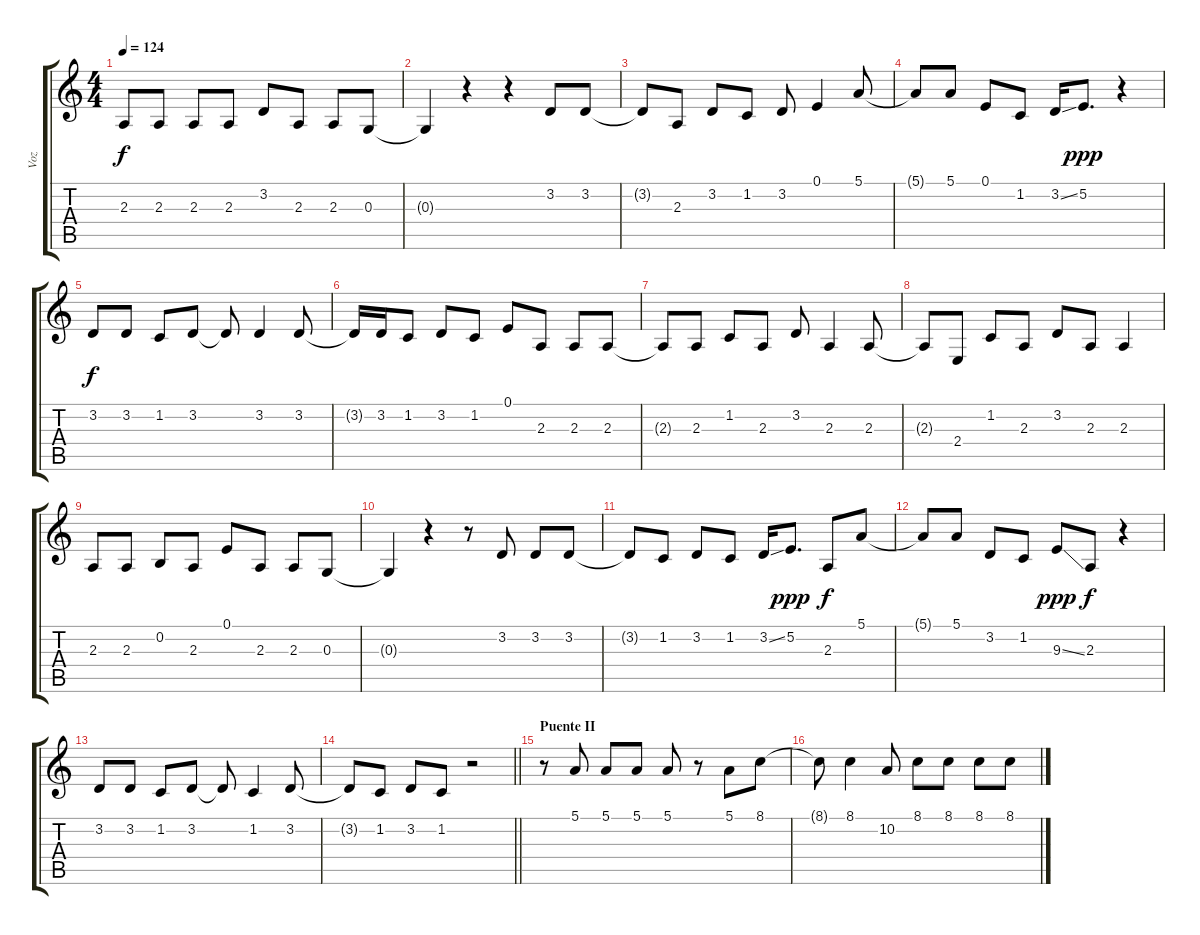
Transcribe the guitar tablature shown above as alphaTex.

\track ("Voz" "Voz") {instrument stringensemble1}
\staff {score tabs}
\tuning (E4 B3 G3 D3 A2 E2) {hide}
\ts (4 4)
\tempo 124
\clef g2
\ks c
2.3{t}.8{dy f} 2.3.8 2.3.8 2.3.8 3.2.8 2.3.8 2.3.8 0.3.8 |
0.3{t}.4 r.4 r.4 3.2.8 3.2.8 |
3.2{t}.8 2.3.8 3.2.8 1.2.8 3.2.8 0.1.4 5.1.8 |
5.1{t}.8 5.1.8 0.1.8 1.2.8 3.2{ss}.16 5.2.8{d dy ppp} r.4 |
3.2.8{dy f} 3.2.8 1.2.8 3.2.8 3.2{t}.8 3.2.4 3.2.8 |
3.2{t}.16 3.2.16 1.2.8 3.2.8 1.2.8 0.1.8 2.3.8 2.3.8 2.3.8 |
2.3{t}.8 2.3.8 1.2.8 2.3.8 3.2.8 2.3.4 2.3.8 |
2.3{t}.8 2.4.8 1.2.8 2.3.8 3.2.8 2.3.8 2.3.4 |
2.3.8 2.3.8 0.2.8 2.3.8 0.1.8 2.3.8 2.3.8 0.3.8 |
0.3{t}.4 r.4 r.8 3.2.8 3.2.8 3.2.8 |
3.2{t}.8 1.2.8 3.2.8 1.2.8 3.2{ss}.16 5.2.8{d dy ppp} 2.3.8{dy f} 5.1.8 |
5.1{t}.8 5.1.8 3.2.8 1.2.8 9.3{ss}.8{dy ppp} 2.3.8{dy f} r.4 |
3.2.8 3.2.8 1.2.8 3.2.8 3.2{t}.8 1.2.4 3.2.8 |
\barLineRight lightlight
3.2{t}.8 1.2.8 3.2.8 1.2.8 r.2 |
\section ("" "Puente II")
r.8 5.1.8 5.1.8 5.1.8 5.1.8 r.8 5.1.8 8.1.8 |
8.1{t}.8 8.1.4 10.2.8 8.1.8 8.1.8 8.1.8 8.1.8
